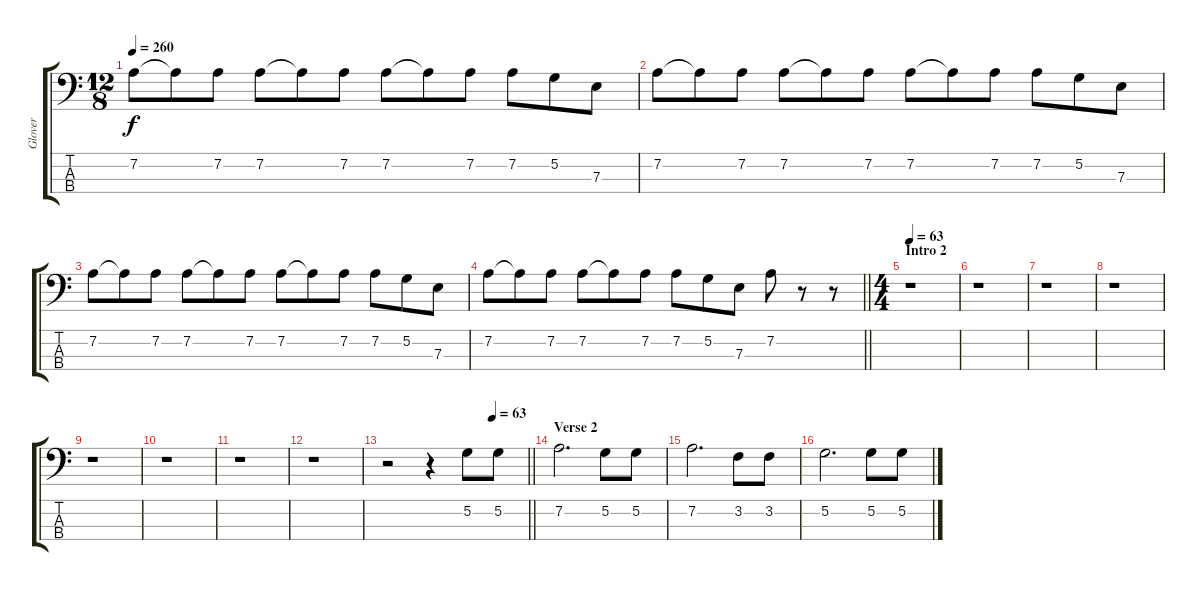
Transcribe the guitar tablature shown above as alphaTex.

\track ("Glover" "Glover") {instrument electricbassfinger}
\staff {score tabs}
\tuning (G2 D2 A1 E1) {hide}
\ts (12 8)
\tempo 260
\clef f4
\ks c
7.2.8{dy f} 7.2{t}.8 7.2.8 7.2.8 7.2{t}.8 7.2.8 7.2.8 7.2{t}.8 7.2.8 7.2.8 5.2.8 7.3.8 |
7.2.8 7.2{t}.8 7.2.8 7.2.8 7.2{t}.8 7.2.8 7.2.8 7.2{t}.8 7.2.8 7.2.8 5.2.8 7.3.8 |
7.2.8 7.2{t}.8 7.2.8 7.2.8 7.2{t}.8 7.2.8 7.2.8 7.2{t}.8 7.2.8 7.2.8 5.2.8 7.3.8 |
\barLineRight lightlight
7.2.8 7.2{t}.8 7.2.8 7.2.8 7.2{t}.8 7.2.8 7.2.8 5.2.8 7.3.8 7.2.8 r.8 r.8 |
\ts (4 4)
\section ("" "Intro 2")
\tempo 63
r.1 |
r.1 |
r.1 |
r.1 |
r.1 |
r.1 |
r.1 |
r.1 |
\tempo (63 0.75)
\barLineRight lightlight
r.2 r.4 5.2.8 5.2.8 |
\section ("" "Verse 2")
7.2.2{d} 5.2.8 5.2.8 |
7.2.2{d} 3.2.8 3.2.8 |
5.2.2{d} 5.2.8 5.2.8
